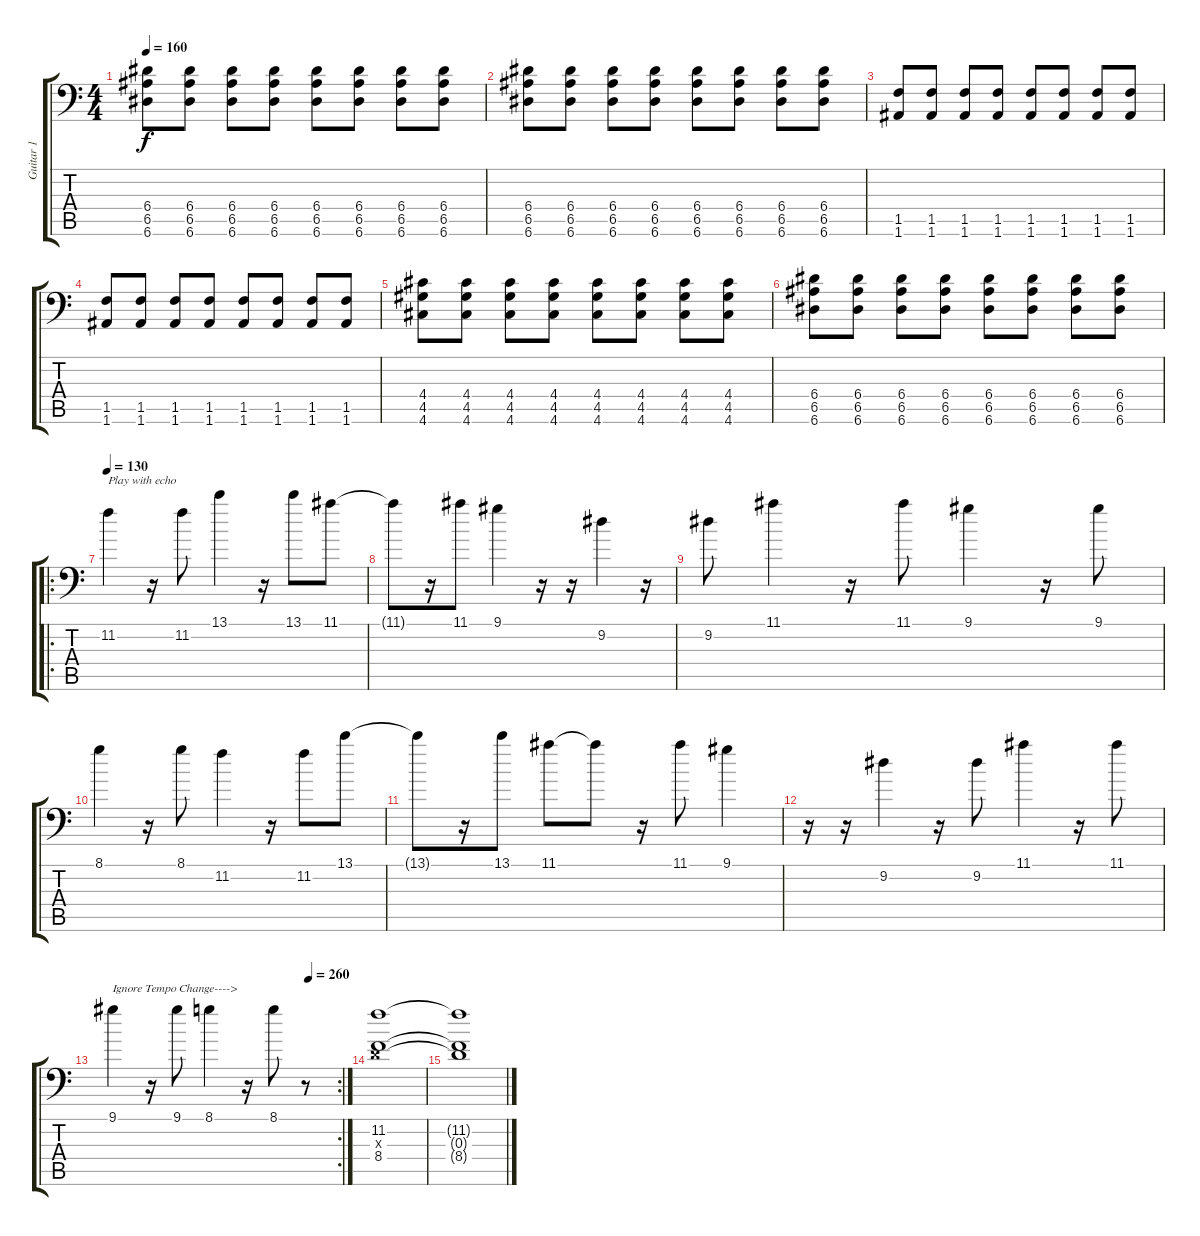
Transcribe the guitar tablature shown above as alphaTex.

\track ("Guitar 1" "Guitar 1") {instrument electricguitarclean}
\staff {score tabs}
\tuning (B3 Gb3 D3 A2 E2 A1) {hide}
\ts (4 4)
\tempo 160
\clef f4
\ks c
(6.4 6.5 6.6).8{dy f} (6.4 6.5 6.6).8 (6.4 6.5 6.6).8 (6.4 6.5 6.6).8 (6.4 6.5 6.6).8 (6.4 6.5 6.6).8 (6.4 6.5 6.6).8 (6.4 6.5 6.6).8 |
(6.4 6.5 6.6).8 (6.4 6.5 6.6).8 (6.4 6.5 6.6).8 (6.4 6.5 6.6).8 (6.4 6.5 6.6).8 (6.4 6.5 6.6).8 (6.4 6.5 6.6).8 (6.4 6.5 6.6).8 |
(1.5 1.6).8 (1.5 1.6).8 (1.5 1.6).8 (1.5 1.6).8 (1.5 1.6).8 (1.5 1.6).8 (1.5 1.6).8 (1.5 1.6).8 |
(1.5 1.6).8 (1.5 1.6).8 (1.5 1.6).8 (1.5 1.6).8 (1.5 1.6).8 (1.5 1.6).8 (1.5 1.6).8 (1.5 1.6).8 |
(4.4 4.5 4.6).8 (4.4 4.5 4.6).8 (4.4 4.5 4.6).8 (4.4 4.5 4.6).8 (4.4 4.5 4.6).8 (4.4 4.5 4.6).8 (4.4 4.5 4.6).8 (4.4 4.5 4.6).8 |
(6.4 6.5 6.6).8 (6.4 6.5 6.6).8 (6.4 6.5 6.6).8 (6.4 6.5 6.6).8 (6.4 6.5 6.6).8 (6.4 6.5 6.6).8 (6.4 6.5 6.6).8 (6.4 6.5 6.6).8 |
\ro
\tempo 130
11.2.4{txt "Play with echo" instrument electricguitarclean} r.16 11.2.8 13.1.4 r.16 13.1.8 11.1.8 |
11.1{t}.8 r.16 11.1.8 9.1.4 r.16 r.16 9.2.4 r.16 |
9.2.8 11.1.4 r.16 11.1.8 9.1.4 r.16 9.1.8 |
8.1.4 r.16 8.1.8 11.2.4 r.16 11.2.8 13.1.8 |
13.1{t}.8 r.16 13.1.8 11.1.8 11.1{t}.8 r.16 11.1.8 9.1.4 |
r.16 r.16 9.2.4 r.16 9.2.8 11.1.4 r.16 11.1.8 |
\rc 2
\tempo (260 0.875)
9.1.4{txt "Ignore Tempo Change---->"} r.16 9.1.8 8.1.4 r.16 8.1.8 r.8 |
(11.2 0.3{x} 8.4).1 |
(11.2{t} 0.3{t} 8.4{t}).1
